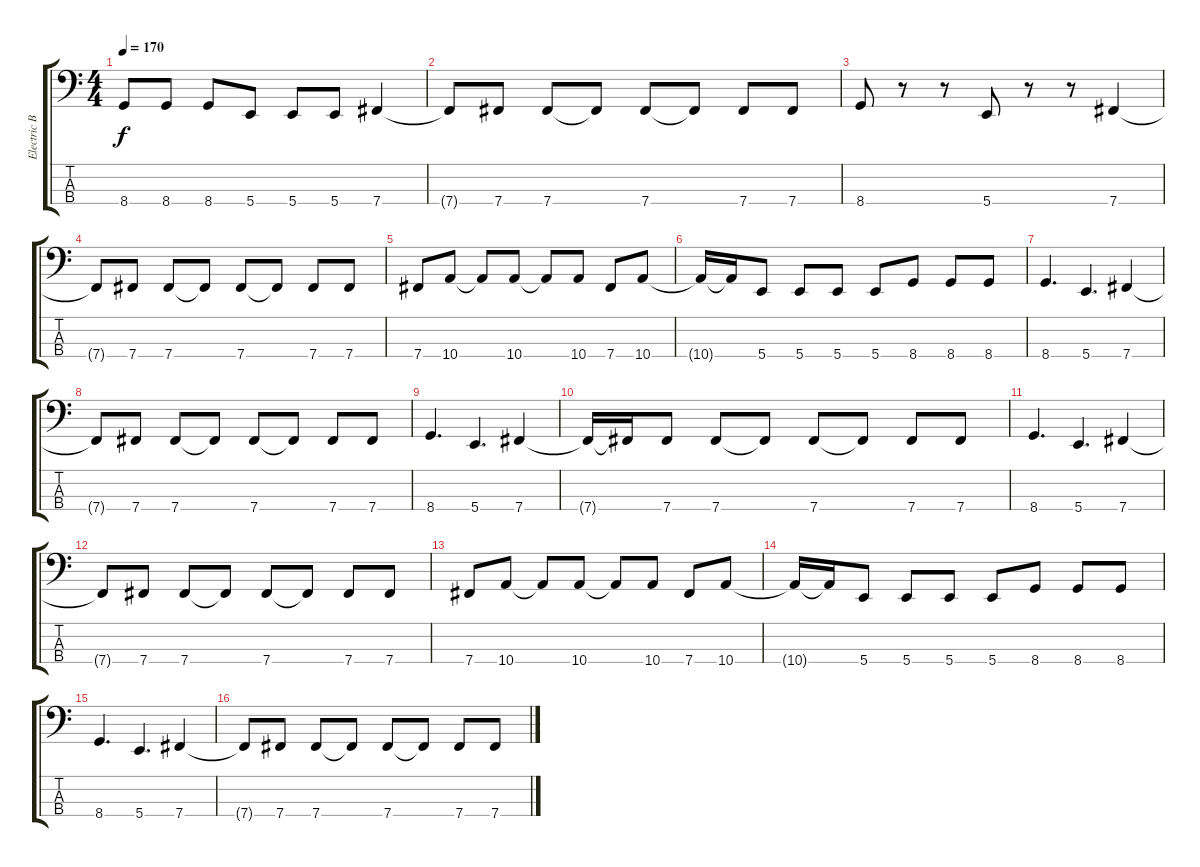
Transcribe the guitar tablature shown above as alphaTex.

\track ("Electric Bass" "Electric B") {instrument electricbassfinger}
\staff {score tabs}
\tuning (E2 B1 Gb1 B0) {hide}
\ts (4 4)
\tempo 170
\clef f4
\ks c
8.4.8{dy f} 8.4.8 8.4.8 5.4.8 5.4.8 5.4.8 7.4.4 |
7.4{t}.8 7.4.8 7.4.8 7.4{t}.8 7.4.8 7.4{t}.8 7.4.8 7.4.8 |
8.4.8 r.8 r.8 5.4.8 r.8 r.8 7.4.4 |
7.4{t}.8 7.4.8 7.4.8 7.4{t}.8 7.4.8 7.4{t}.8 7.4.8 7.4.8 |
7.4.8 10.4.8 10.4{t}.8 10.4.8 10.4{t}.8 10.4.8 7.4.8 10.4.8 |
10.4{t}.16 10.4{t}.16 5.4.8 5.4.8 5.4.8 5.4.8 8.4.8 8.4.8 8.4.8 |
8.4.4{d} 5.4.4{d} 7.4.4 |
7.4{t}.8 7.4.8 7.4.8 7.4{t}.8 7.4.8 7.4{t}.8 7.4.8 7.4.8 |
8.4.4{d} 5.4.4{d} 7.4.4 |
7.4{t}.16 7.4{t}.16 7.4.8 7.4.8 7.4{t}.8 7.4.8 7.4{t}.8 7.4.8 7.4.8 |
8.4.4{d} 5.4.4{d} 7.4.4 |
7.4{t}.8 7.4.8 7.4.8 7.4{t}.8 7.4.8 7.4{t}.8 7.4.8 7.4.8 |
7.4.8 10.4.8 10.4{t}.8 10.4.8 10.4{t}.8 10.4.8 7.4.8 10.4.8 |
10.4{t}.16 10.4{t}.16 5.4.8 5.4.8 5.4.8 5.4.8 8.4.8 8.4.8 8.4.8 |
8.4.4{d} 5.4.4{d} 7.4.4 |
7.4{t}.8 7.4.8 7.4.8 7.4{t}.8 7.4.8 7.4{t}.8 7.4.8 7.4.8
